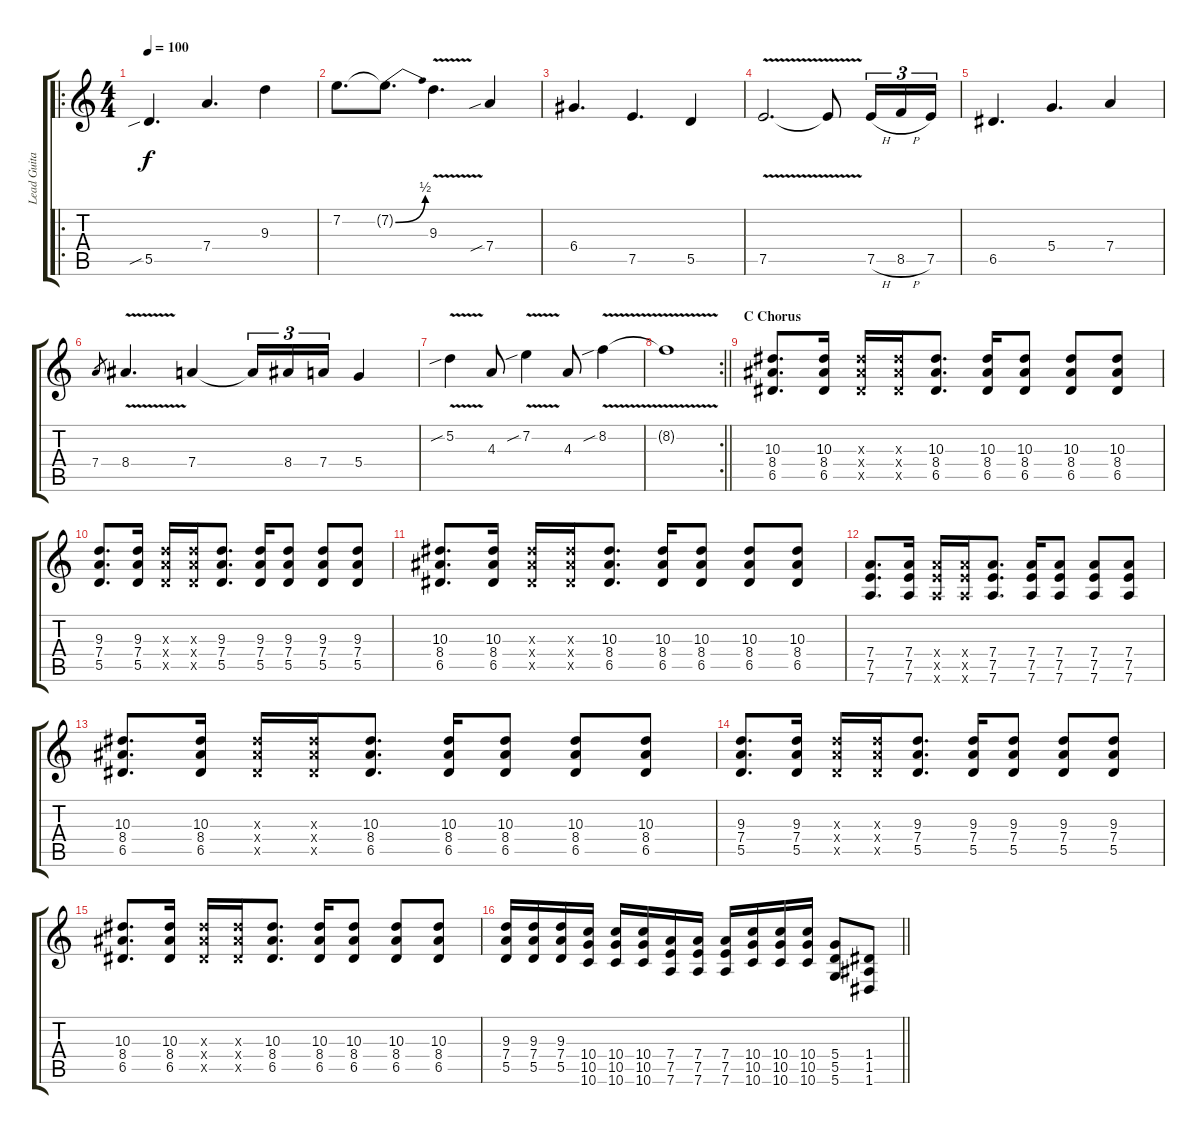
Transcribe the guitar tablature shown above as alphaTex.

\track ("Lead Guitar" "Lead Guita") {instrument overdrivenguitar}
\staff {score tabs}
\tuning (E4 A3 F3 D3 A2 D2) {hide}
\ro
\ts (4 4)
\tempo 100
\clef g2
\ks c
5.5{sib}.4{d dy f} 7.4.4{d} 9.3.4 |
7.2.8{d} 7.2{be (bend 0 0 60 2) t}.8{d} 9.3{v}.4{d} 7.4{sib}.4 |
6.4.4{d} 7.5.4{d} 5.5.4 |
7.5{v}.2{d} 7.5{t}.8 7.5{h}.16{tu (3 2)} 8.5{h}.16{tu (3 2)} 7.5.16{tu (3 2)} |
6.5.4{d} 5.4.4{d} 7.4.4 |
7.4.8{gr} 8.4{v}.4{d} 7.4.4 7.4{t}.16{tu (3 2)} 8.4.16{tu (3 2)} 7.4.16{tu (3 2)} 5.4.4 |
5.2{v sib}.4 4.3.8 7.2{v sib}.4 4.3.8 8.2{v sib}.4 |
\rc 2
\barLineRight lightlight
8.2{t}.1 |
\section ("" "C Chorus")
(10.3 8.4 6.5).8{d} (10.3 8.4 6.5).16 (10.3{x} 8.4{x} 6.5{x}).16 (10.3{x} 8.4{x} 6.5{x}).16 (10.3 8.4 6.5).8{d} (10.3 8.4 6.5).16 (10.3 8.4 6.5).8 (10.3 8.4 6.5).8 (10.3 8.4 6.5).8 |
(9.3 7.4 5.5).8{d} (9.3 7.4 5.5).16 (9.3{x} 7.4{x} 5.5{x}).16 (9.3{x} 7.4{x} 5.5{x}).16 (9.3 7.4 5.5).8{d} (9.3 7.4 5.5).16 (9.3 7.4 5.5).8 (9.3 7.4 5.5).8 (9.3 7.4 5.5).8 |
(10.3 8.4 6.5).8{d} (10.3 8.4 6.5).16 (10.3{x} 8.4{x} 6.5{x}).16 (10.3{x} 8.4{x} 6.5{x}).16 (10.3 8.4 6.5).8{d} (10.3 8.4 6.5).16 (10.3 8.4 6.5).8 (10.3 8.4 6.5).8 (10.3 8.4 6.5).8 |
(7.4 7.5 7.6).8{d} (7.4 7.5 7.6).16 (7.4{x} 7.5{x} 7.6{x}).16 (7.4{x} 7.5{x} 7.6{x}).16 (7.4 7.5 7.6).8{d} (7.4 7.5 7.6).16 (7.4 7.5 7.6).8 (7.4 7.5 7.6).8 (7.4 7.5 7.6).8 |
(10.3 8.4 6.5).8{d} (10.3 8.4 6.5).16 (10.3{x} 8.4{x} 6.5{x}).16 (10.3{x} 8.4{x} 6.5{x}).16 (10.3 8.4 6.5).8{d} (10.3 8.4 6.5).16 (10.3 8.4 6.5).8 (10.3 8.4 6.5).8 (10.3 8.4 6.5).8 |
(9.3 7.4 5.5).8{d} (9.3 7.4 5.5).16 (9.3{x} 7.4{x} 5.5{x}).16 (9.3{x} 7.4{x} 5.5{x}).16 (9.3 7.4 5.5).8{d} (9.3 7.4 5.5).16 (9.3 7.4 5.5).8 (9.3 7.4 5.5).8 (9.3 7.4 5.5).8 |
(10.3 8.4 6.5).8{d} (10.3 8.4 6.5).16 (10.3{x} 8.4{x} 6.5{x}).16 (10.3{x} 8.4{x} 6.5{x}).16 (10.3 8.4 6.5).8{d} (10.3 8.4 6.5).16 (10.3 8.4 6.5).8 (10.3 8.4 6.5).8 (10.3 8.4 6.5).8 |
\barLineRight lightlight
(9.3 7.4 5.5).16 (9.3 7.4 5.5).16 (9.3 7.4 5.5).16 (10.4 10.5 10.6).16 (10.4 10.5 10.6).16 (10.4 10.5 10.6).16 (7.4 7.5 7.6).16 (7.4 7.5 7.6).16 (7.4 7.5 7.6).16 (10.4 10.5 10.6).16 (10.4 10.5 10.6).16 (10.4 10.5 10.6).16 (5.4 5.5 5.6).8 (1.4 1.5 1.6).8
